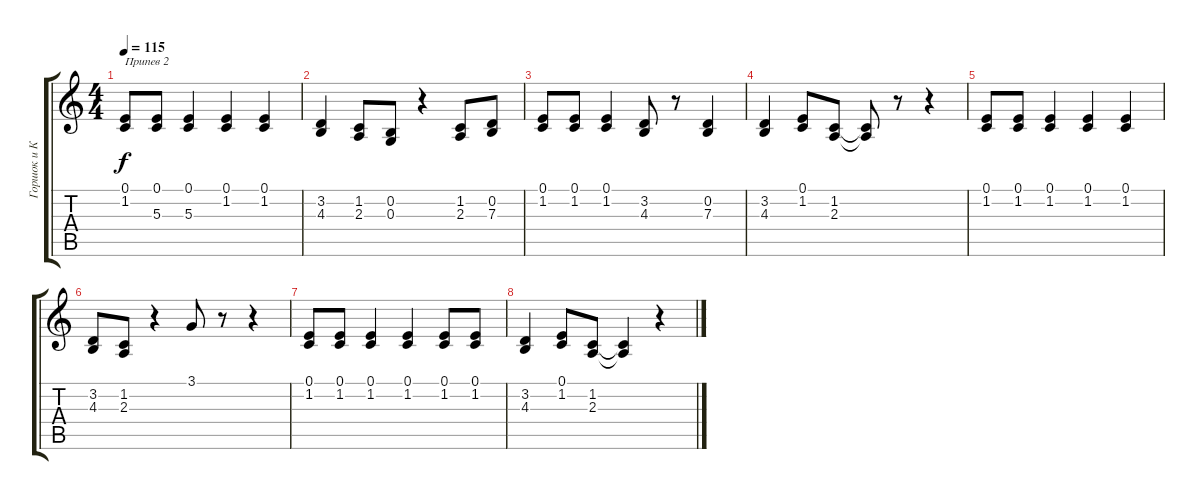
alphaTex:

\track ("Горшок и Князь" "Горшок и К") {instrument blownbottle}
\staff {score tabs}
\tuning (E4 B3 G3 D3 A2 E2) {hide}
\ts (4 4)
\tempo 115
\clef g2
\ks c
(0.1 1.2).8{txt "Припев 2" dy f} (0.1 5.3).8 (0.1 5.3).4 (0.1 1.2).4 (0.1 1.2).4 |
(3.2 4.3).4 (1.2 2.3).8 (0.2 0.3).8 r.4 (1.2 2.3).8 (0.2 7.3).8 |
(0.1 1.2).8 (0.1 1.2).8 (0.1 1.2).4 (3.2 4.3).8 r.8 (0.2 7.3).4 |
(3.2 4.3).4 (0.1 1.2).8 (1.2 2.3).8 (1.2{t} 2.3{t}).8 r.8 r.4 |
(0.1 1.2).8 (0.1 1.2).8 (0.1 1.2).4 (0.1 1.2).4 (0.1 1.2).4 |
(3.2 4.3).8 (1.2 2.3).8 r.4 3.1.8 r.8 r.4 |
(0.1 1.2).8 (0.1 1.2).8 (0.1 1.2).4 (0.1 1.2).4 (0.1 1.2).8 (0.1 1.2).8 |
(3.2 4.3).4 (0.1 1.2).8 (1.2 2.3).8 (1.2{t} 2.3{t}).4 r.4
